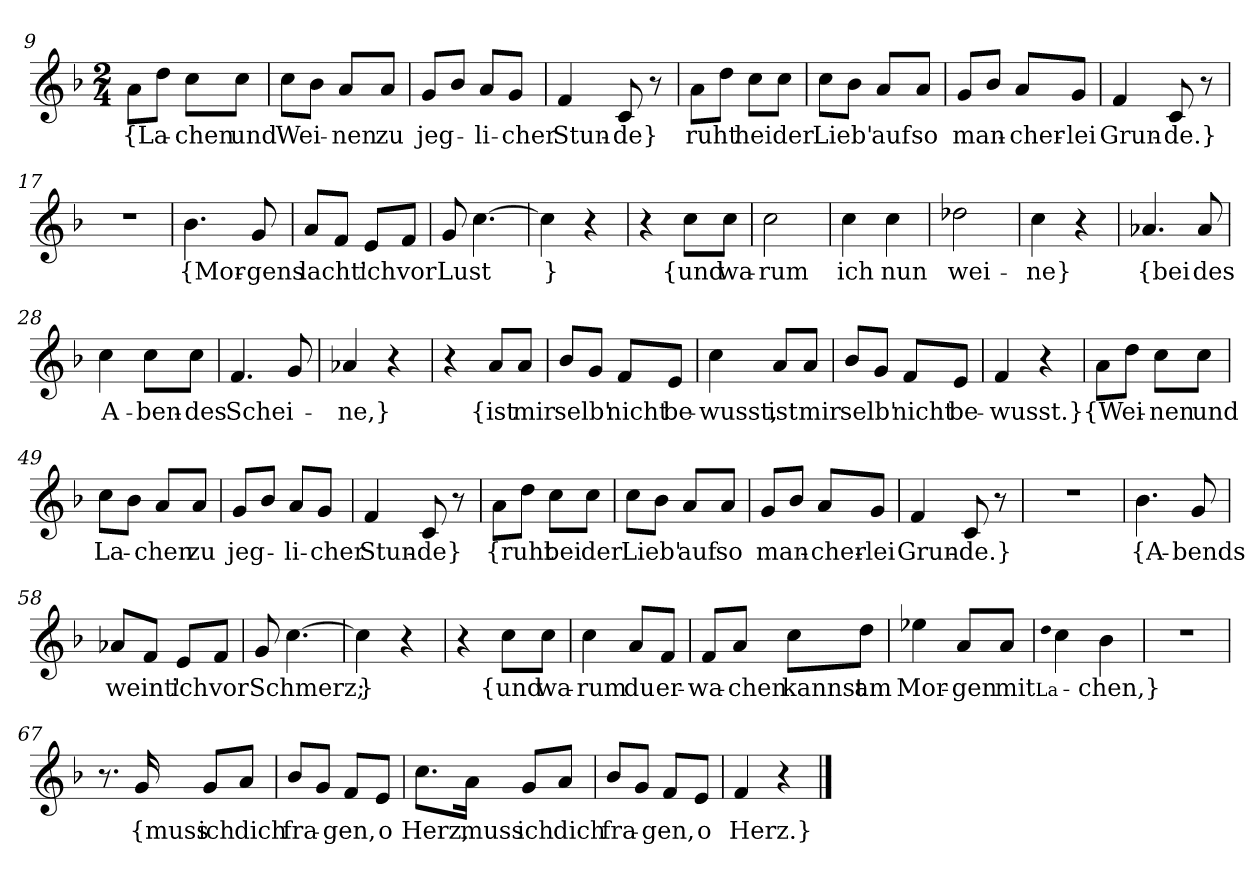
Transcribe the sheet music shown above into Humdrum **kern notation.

**kern	**text
*part1	*part1
*staff1	*staff1
*clefG2	*
*k[b-]	*
*M2/4	*
=9	=9
8a\L	{La-
8dd\J	.
8cc\L	-chen
8cc\J	und
=10	=10
8cc\L	Wei-
8b-\J	.
8a/L	-nen
8a/J	zu
=11	=11
8g/L	jeg-
8b-/J	.
8a/L	-li-
8g/J	-cher
=12	=12
4f	Stun-
8c	-de}
8r	.
=13	=13
8a\L	ruht
8dd\J	.
8cc\L	hei
8cc\J	der
=14	=14
8cc\L	Lieb'
8b-\J	.
8a/L	auf
8a/J	so
=15	=15
8g/L	man-
8b-/J	.
8a/L	-cher-
8g/J	-lei
=16	=16
4f	Grun-
8c	-de.}
8r	.
=17	=17
2r	.
=18	=18
4.b-	{Mor-
8g	-gens
=19	=19
8a/L	lacht'
8f/J	.
8e/L	ich
8f/J	vor
=20	=20
8g	Lust
[4.cc	.
=21	=21
4cc]	}
4r	.
=22	=22
4r	.
8cc\L	{und
8cc\J	wa-
=23	=23
2cc	-rum
=24	=24
4cc	ich
4cc	nun
=25	=25
2dd-X	wei-
=26	=26
4cc	-ne}
4r	.
=27	=27
4.a-X	{bei
8a-	des
=28	=28
4cc	A-
8cc\L	-ben-
8cc\J	-des
=29	=29
4.f	Schei-
8g	.
=30	=30
4a-X	-ne,}
4r	.
=31	=31
4r	.
8a/L	{ist
8a/J	mir
=32	=32
8b-/L	selb'
8g/J	.
8f/L	nicht
8e/J	be-
=33	=33
4cc	-wusst,
8a/L	ist
8a/J	mir
=34	=34
8b-/L	selb'
8g/J	.
8f/L	nicht
8e/J	be-
=35	=35
4f	-wusst.}
4r	.
=48	=48
8a\L	{Wei-
8dd\J	.
8cc\L	-nen
8cc\J	und
=49	=49
8cc\L	La-
8b-\J	.
8a/L	-chen
8a/J	zu
=50	=50
8g/L	jeg-
8b-/J	.
8a/L	-li-
8g/J	-cher
=51	=51
4f	Stun-
8c	-de}
8r	.
=52	=52
8a\L	{ruht
8dd\J	.
8cc\L	bei
8cc\J	der
=53	=53
8cc\L	Lieb'
8b-\J	.
8a/L	auf
8a/J	so
=54	=54
8g/L	man-
8b-/J	.
8a/L	-cher-
8g/J	-lei
=55	=55
4f	Grun-
8c	-de.}
8r	.
=56	=56
2r	.
=57	=57
4.b-	{A-
8g	-bends
=58	=58
8a-X/L	weint'
8f/J	.
8e/L	ich
8f/J	vor
=59	=59
8g	Schmerz;
[4.cc	.
=60	=60
4cc]	}
4r	.
=61	=61
4r	.
8cc\L	{und
8cc\J	wa-
=62	=62
4cc	-rum
8a/L	du
8f/J	er-
=63	=63
8f/L	-wa-
8a/J	-chen
8cc\L	kannst
8dd\J	am
=64	=64
4ee-X	Mor-
8a/L	-gen
8a/J	mit
=65	=65
qdd	La-
4cc	.
4b-	-chen,}
=66	=66
2r	.
=67	=67
8.r	.
16g	{muss
8g/L	ich
8a/J	dich
=68	=68
8b-/L	fra-
8g/J	.
8f/L	-gen,
8e/J	o
=69	=69
8.cc\L	Herz,
16a\Jk	muss
8g/L	ich
8a/J	dich
=70	=70
8b-/L	fra-
8g/J	.
8f/L	-gen,
8e/J	o
=71	=71
4f	Herz.}
4r	.
==	==
*-	*-
